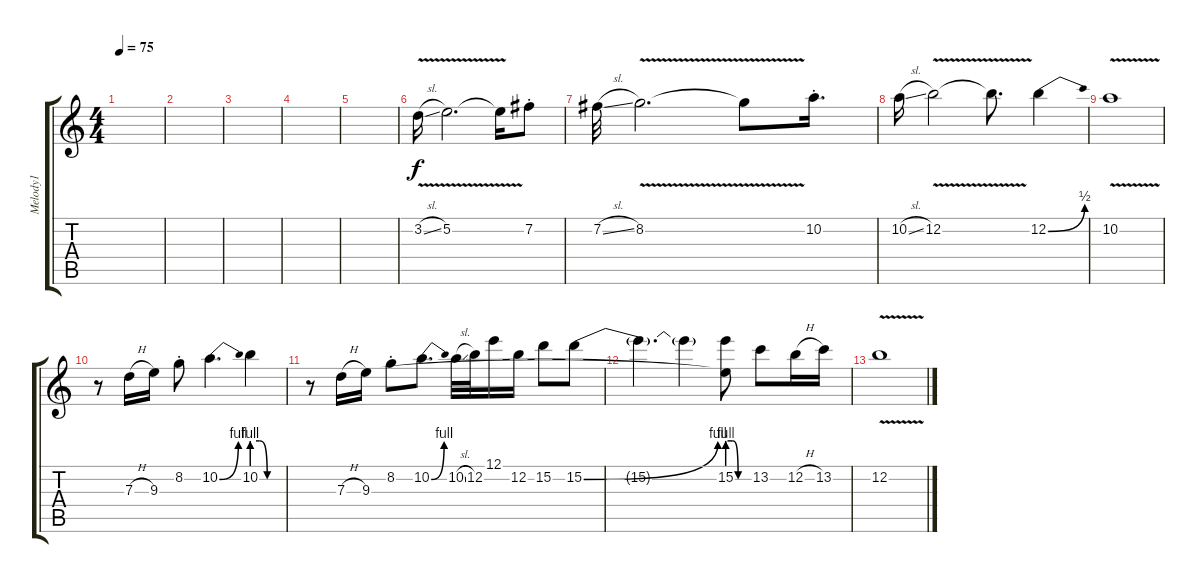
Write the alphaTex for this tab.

\track (" Melody1" " Melody1") {instrument acousticguitarsteel}
\staff {score tabs}
\tuning (E4 B3 G3 D3 A2 E2) {hide}
\ts (4 4)
\tempo 75
\clef g2
\ks c
|
|
|
|
|
3.2{v sl}.16 5.2{v}.2{d} 5.2{t}.16 7.2{st}.8 |
7.2{sl}.32 8.2{v}.2{d} 8.2{t}.8 10.2{st}.16{d} |
10.2{sl}.16 12.2{v}.2 12.2{t}.8{d} 12.2{be (bend 0 0 60 2)}.4 |
10.2{v}.1 |
r.8 7.3{h}.16 9.3.16 8.2{st}.8 10.2{be (bend 0 0 60 4)}.4{d} 10.2{be (custom 0 4 15 4 30 0 60 0)}.4 |
r.8 7.3{h}.16 9.3.16 8.2{st}.8 10.2{be (bend 0 0 60 4)}.8{d} 10.2{sl}.32 12.2.32 12.1.16 12.2.16 15.2.8 15.2{be (bend 0 0 60 4)}.8 |
15.2{t}.4{d} 15.2{t}.4 (15.2{be (custom 0 4 15 4 30 0 60 0)} 9.3{t}).8 13.2.8 12.2{h}.16 13.2.16 |
12.2{v}.1
